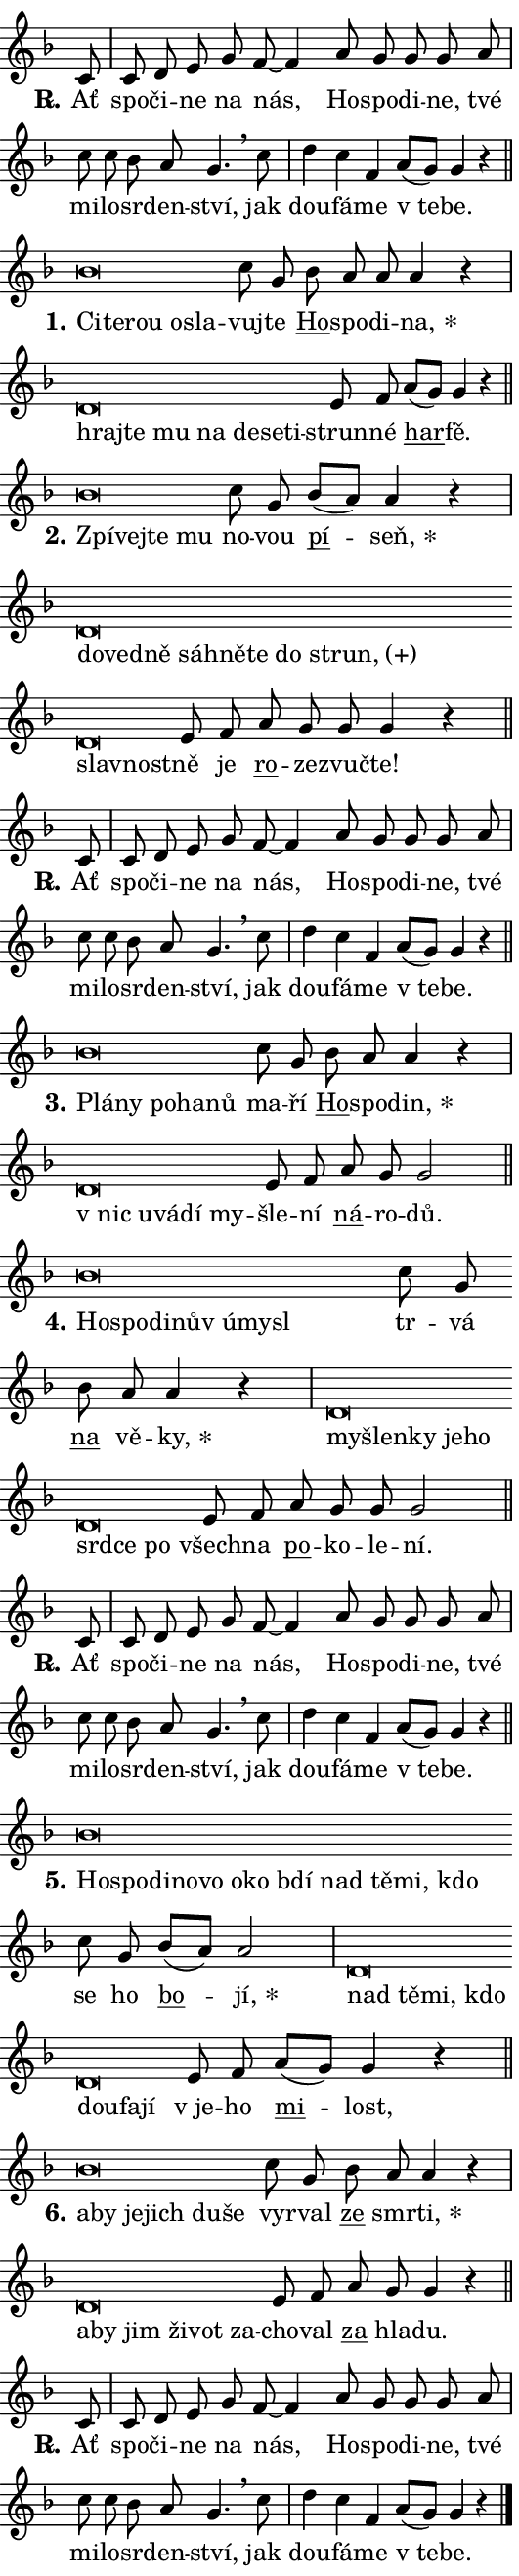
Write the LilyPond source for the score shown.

\version "2.24.0"
\header { tagline = "" }
\paper {
  indent = 0\cm
  top-margin = 0\cm
  right-margin = 0.13\cm % to fit lyric hyphens
  bottom-margin = 0\cm
  left-margin = 0\cm
  paper-width = 9\cm
  page-breaking = #ly:one-page-breaking
  system-system-spacing.basic-distance = #11
  score-system-spacing.basic-distance = #11
  ragged-last = ##f
}


%% Author: Thomas Morley
%% https://lists.gnu.org/archive/html/lilypond-user/2020-05/msg00002.html
#(define (line-position grob)
"Returns position of @var[grob} in current system:
   @code{'start}, if at first time-step
   @code{'end}, if at last time-step
   @code{'middle} otherwise
"
  (let* ((col (ly:item-get-column grob))
         (ln (ly:grob-object col 'left-neighbor))
         (rn (ly:grob-object col 'right-neighbor))
         (col-to-check-left (if (ly:grob? ln) ln col))
         (col-to-check-right (if (ly:grob? rn) rn col))
         (break-dir-left
           (and
             (ly:grob-property col-to-check-left 'non-musical #f)
             (ly:item-break-dir col-to-check-left)))
         (break-dir-right
           (and
             (ly:grob-property col-to-check-right 'non-musical #f)
             (ly:item-break-dir col-to-check-right))))
        (cond ((eqv? 1 break-dir-left) 'start)
              ((eqv? -1 break-dir-right) 'end)
              (else 'middle))))

#(define (tranparent-at-line-position vctor)
  (lambda (grob)
  "Relying on @code{line-position} select the relevant enry from @var{vctor}.
Used to determine transparency,"
    (case (line-position grob)
      ((end) (not (vector-ref vctor 0)))
      ((middle) (not (vector-ref vctor 1)))
      ((start) (not (vector-ref vctor 2))))))

noteHeadBreakVisibility =
#(define-music-function (break-visibility)(vector?)
"Makes @code{NoteHead}s transparent relying on @var{break-visibility}"
#{
  \override NoteHead.transparent =
    #(tranparent-at-line-position break-visibility)
#})

#(define delete-ledgers-for-transparent-note-heads
  (lambda (grob)
    "Reads whether a @code{NoteHead} is transparent.
If so this @code{NoteHead} is removed from @code{'note-heads} from
@var{grob}, which is supposed to be @code{LedgerLineSpanner}.
As a result ledgers are not printed for this @code{NoteHead}"
    (let* ((nhds-array (ly:grob-object grob 'note-heads))
           (nhds-list
             (if (ly:grob-array? nhds-array)
                 (ly:grob-array->list nhds-array)
                 '()))
           ;; Relies on the transparent-property being done before
           ;; Staff.LedgerLineSpanner.after-line-breaking is executed.
           ;; This is fragile ...
           (to-keep
             (remove
               (lambda (nhd)
                 (ly:grob-property nhd 'transparent #f))
               nhds-list)))
      ;; TODO find a better method to iterate over grob-arrays, similiar
      ;; to filter/remove etc for lists
      ;; For now rebuilt from scratch
      (set! (ly:grob-object grob 'note-heads)  '())
      (for-each
        (lambda (nhd)
          (ly:pointer-group-interface::add-grob grob 'note-heads nhd))
        to-keep))))

squashNotes = {
  \override NoteHead.X-extent = #'(-0.2 . 0.2)
  \override NoteHead.Y-extent = #'(-0.75 . 0)
  \override NoteHead.stencil =
    #(lambda (grob)
       (let ((pos (ly:grob-property grob 'staff-position)))
         (begin
           (if (< pos -7) (display "ERROR: Lower brevis then expected\n") (display ""))
           (if (<= pos -6) ly:text-interface::print ly:note-head::print))))
}
unSquashNotes = {
  \revert NoteHead.X-extent
  \revert NoteHead.Y-extent
  \revert NoteHead.stencil
}

hideNotes = \noteHeadBreakVisibility #begin-of-line-visible
unHideNotes = \noteHeadBreakVisibility #all-visible

% work-around for resetting accidentals
% https://lilypond.org/doc/v2.23/Documentation/notation/displaying-rhythms#unmetered-music
cadenzaMeasure = {
  \cadenzaOff
  \partial 1024 s1024
  \cadenzaOn
}

#(define-markup-command (accent layout props text) (markup?)
  "Underline accented syllable"
  (interpret-markup layout props
    #{\markup \override #'(offset . 4.3) \underline { #text }#}))

responsum = \markup \concat {
  "R" \hspace #-1.05 \path #0.1 #'((moveto 0 0.07) (lineto 0.9 0.8)) \hspace #0.05 "."
}

spaceSize = #0.6828661417322834 % exact space size for TeX Gyre Schola

\layout {
  \context {
    \Staff
    \remove "Time_signature_engraver"
    \override LedgerLineSpanner.after-line-breaking = #delete-ledgers-for-transparent-note-heads
  }
  \context {
    \Lyrics {
      \override LyricSpace.minimum-distance = \spaceSize
      \override LyricText.font-name = #"TeX Gyre Schola"
      \override LyricText.font-size = 1
      \override StanzaNumber.font-name = #"TeX Gyre Schola Bold"
      \override StanzaNumber.font-size = 1
    }
  }
  \context {
    \Score 
    \override NoteHead.text =
      #(lambda (grob) 
        (let ((pos (ly:grob-property grob 'staff-position)))
          #{\markup {
            \combine
              \halign #-0.55 \raise #(if (= pos -6) 0 0.5) \override #'(thickness . 2) \draw-line #'(3.2 . 0)
              \musicglyph "noteheads.sM1"
          }#}))
  }
}

% magnetic-lyrics.ily
%
%   written by
%     Jean Abou Samra <jean@abou-samra.fr>
%     Werner Lemberg <wl@gnu.org>
%
%   adapted by
%     Jiri Hon <jiri.hon@gmail.com>
%
% Version 2022-Apr-15

% https://www.mail-archive.com/lilypond-user@gnu.org/msg149350.html

#(define (Left_hyphen_pointer_engraver context)
   "Collect syllable-hyphen-syllable occurrences in lyrics and store
them in properties.  This engraver only looks to the left.  For
example, if the lyrics input is @code{foo -- bar}, it does the
following.

@itemize @bullet
@item
Set the @code{text} property of the @code{LyricHyphen} grob between
@q{foo} and @q{bar} to @code{foo}.

@item
Set the @code{left-hyphen} property of the @code{LyricText} grob with
text @q{foo} to the @code{LyricHyphen} grob between @q{foo} and
@q{bar}.
@end itemize

Use this auxiliary engraver in combination with the
@code{lyric-@/text::@/apply-@/magnetic-@/offset!} hook."
   (let ((hyphen #f)
         (text #f))
     (make-engraver
      (acknowledgers
       ((lyric-syllable-interface engraver grob source-engraver)
        (set! text grob)))
      (end-acknowledgers
       ((lyric-hyphen-interface engraver grob source-engraver)
        ;(when (not (grob::has-interface grob 'lyric-space-interface))
          (set! hyphen grob)));)
      ((stop-translation-timestep engraver)
       (when (and text hyphen)
         (ly:grob-set-object! text 'left-hyphen hyphen))
       (set! text #f)
       (set! hyphen #f)))))

#(define (lyric-text::apply-magnetic-offset! grob)
   "If the space between two syllables is less than the value in
property @code{LyricText@/.details@/.squash-threshold}, move the right
syllable to the left so that it gets concatenated with the left
syllable.

Use this function as a hook for
@code{LyricText@/.after-@/line-@/breaking} if the
@code{Left_@/hyphen_@/pointer_@/engraver} is active."
   (let ((hyphen (ly:grob-object grob 'left-hyphen #f)))
     (when hyphen
       (let ((left-text (ly:spanner-bound hyphen LEFT)))
         (when (grob::has-interface left-text 'lyric-syllable-interface)
           (let* ((common (ly:grob-common-refpoint grob left-text X))
                  (this-x-ext (ly:grob-extent grob common X))
                  (left-x-ext
                   (begin
                     ;; Trigger magnetism for left-text.
                     (ly:grob-property left-text 'after-line-breaking)
                     (ly:grob-extent left-text common X)))
                  ;; `delta` is the gap width between two syllables.
                  (delta (- (interval-start this-x-ext)
                            (interval-end left-x-ext)))
                  (details (ly:grob-property grob 'details))
                  (threshold (assoc-get 'squash-threshold details 0.2)))
             (when (< delta threshold)
               (let* (;; We have to manipulate the input text so that
                      ;; ligatures crossing syllable boundaries are not
                      ;; disabled.  For languages based on the Latin
                      ;; script this is essentially a beautification.
                      ;; However, for non-Western scripts it can be a
                      ;; necessity.
                      (lt (ly:grob-property left-text 'text))
                      (rt (ly:grob-property grob 'text))
                      (is-space (grob::has-interface hyphen 'lyric-space-interface))
                      (space (if is-space " " ""))
                      (extra-delta (if is-space spaceSize 0))
                      ;; Append new syllable.
                      (ltrt-space (if (and (string? lt) (string? rt))
                                (string-append lt space rt)
                                (make-concat-markup (list lt space rt))))
                      ;; Right-align `ltrt` to the right side.
                      (ltrt-space-markup (grob-interpret-markup
                               grob
                               (make-translate-markup
                                (cons (interval-length this-x-ext) 0)
                                (make-right-align-markup ltrt-space)))))
                 (begin
                   ;; Don't print `left-text`.
                   (ly:grob-set-property! left-text 'stencil #f)
                   ;; Set text and stencil (which holds all collected
                   ;; syllables so far) and shift it to the left.
                   (ly:grob-set-property! grob 'text ltrt-space)
                   (ly:grob-set-property! grob 'stencil ltrt-space-markup)
                   (ly:grob-translate-axis! grob (- (- delta extra-delta)) X))))))))))


#(define (lyric-hyphen::displace-bounds-first grob)
   ;; Make very sure this callback isn't triggered too early.
   (let ((left (ly:spanner-bound grob LEFT))
         (right (ly:spanner-bound grob RIGHT)))
     (ly:grob-property left 'after-line-breaking)
     (ly:grob-property right 'after-line-breaking)
     (ly:lyric-hyphen::print grob)))

squashThreshold = #0.4

\layout {
  \context {
    \Lyrics
    \consists #Left_hyphen_pointer_engraver
    \override LyricText.after-line-breaking =
      #lyric-text::apply-magnetic-offset!
    \override LyricHyphen.stencil = #lyric-hyphen::displace-bounds-first
    \override LyricText.details.squash-threshold = \squashThreshold
    \override LyricHyphen.minimum-distance = 0
    \override LyricHyphen.minimum-length = \squashThreshold
  }
}

squashText = \override LyricText.details.squash-threshold = 9999
unSquashText = \override LyricText.details.squash-threshold = \squashThreshold

leftText = \override LyricText.self-alignment-X = #LEFT
unLeftText = \revert LyricText.self-alignment-X

starOffset = #(lambda (grob) 
                (let ((x_offset (ly:self-alignment-interface::aligned-on-x-parent grob)))
                  (if (= x_offset 0) 0 (+ x_offset 1.2))))

star = #(define-music-function (syllable)(string?)
"Append star separator at the end of a syllable"
#{
  \once \override LyricText.X-offset = #starOffset
  \lyricmode { \markup {
    #syllable
    \override #'((font-name . "TeX Gyre Schola Bold")) \hspace #0.2 \lower #0.65 \larger "*"
  } }
#})

starAccent = #(define-music-function (syllable)(string?)
"Append star separator at the end of a syllable and make accent"
#{
  \once \override LyricText.X-offset = #starOffset
  \lyricmode { \markup {
    \accent #syllable
    \override #'((font-name . "TeX Gyre Schola Bold")) \hspace #0.2 \lower #0.65 \larger "*"
  } }
#})

breath = #(define-music-function (syllable)(string?)
"Append breathing indicator at the end of a syllable"
#{
  \lyricmode { \markup { #syllable "+" } }
#})

optionalBreath = #(define-music-function (syllable)(string?)
"Append optional breathing indicator at the end of a syllable"
#{
  \lyricmode { \markup { #syllable "(+)" } }
#})


\score {
    <<
        \new Voice = "melody" { \cadenzaOn \key f \major \relative { c'8 \cadenzaMeasure \bar "|" c d e \bar "" g f~ f4 \bar "" a8 g \bar "" g g a \cadenzaMeasure \bar "|" c c \bar "" bes a g4. \breathe c8 \cadenzaMeasure \bar "|" d4 c \bar "" f, a8[( g)] g4 r \cadenzaMeasure \bar "||" \break } }
        \new Lyrics \lyricsto "melody" { \lyricmode { \set stanza = \responsum
Ať spo -- či -- ne na nás, Ho -- spo -- di -- ne, tvé mi -- lo -- sr -- den -- ství, jak dou -- fá -- me "v te" -- be. } }
    >>
    \layout {}
}

\score {
    <<
        \new Voice = "melody" { \cadenzaOn \key f \major \relative { \squashNotes bes'\breve*1/16 \hideNotes \breve*1/16 \bar "" \breve*1/16 \bar "" \breve*1/16 \breve*1/16 \bar "" \unHideNotes \unSquashNotes c8 g \bar "" bes a a a4 r \cadenzaMeasure \bar "|" \squashNotes d,\breve*1/16 \hideNotes \breve*1/16 \bar "" \breve*1/16 \bar "" \breve*1/16 \bar "" \breve*1/16 \bar "" \breve*1/16 \breve*1/16 \bar "" \unHideNotes \unSquashNotes e8 f \bar "" a[( g)] g4 r \cadenzaMeasure \bar "||" \break } }
        \new Lyrics \lyricsto "melody" { \lyricmode { \set stanza = "1."
\leftText Ci -- \squashText te -- rou o -- sla -- \unLeftText \unSquashText vuj -- te \markup \accent Ho -- spo -- di -- \star na, \leftText hraj -- \squashText te mu na de -- se -- ti -- \unLeftText \unSquashText strun -- né \markup \accent har -- fě. } }
    >>
    \layout {}
}

\score {
    <<
        \new Voice = "melody" { \cadenzaOn \key f \major \relative { \squashNotes bes'\breve*1/16 \hideNotes \breve*1/16 \bar "" \breve*1/16 \breve*1/16 \bar "" \unHideNotes \unSquashNotes c8 g \bar "" bes[( a)] a4 r \cadenzaMeasure \bar "|" \squashNotes d,\breve*1/16 \hideNotes \breve*1/16 \bar "" \breve*1/16 \bar "" \breve*1/16 \bar "" \breve*1/16 \bar "" \breve*1/16 \bar "" \breve*1/16 \bar "" \breve*1/16 \bar "" \breve*1/16 \breve*1/16 \bar "" \unHideNotes \unSquashNotes e8 f \bar "" a g g g4 r \cadenzaMeasure \bar "||" \break } }
        \new Lyrics \lyricsto "melody" { \lyricmode { \set stanza = "2."
\leftText Zpí -- \squashText vej -- te mu \unLeftText \unSquashText no -- vou \markup \accent pí -- \star seň, \leftText do -- \squashText ved -- ně sáh -- ně -- te do \optionalBreath strun, slav -- nost -- \unLeftText \unSquashText ně je \markup \accent ro -- ze -- zvuč -- te! } }
    >>
    \layout {}
}

\score {
    <<
        \new Voice = "melody" { \cadenzaOn \key f \major \relative { c'8 \cadenzaMeasure \bar "|" c d e \bar "" g f~ f4 \bar "" a8 g \bar "" g g a \cadenzaMeasure \bar "|" c c \bar "" bes a g4. \breathe c8 \cadenzaMeasure \bar "|" d4 c \bar "" f, a8[( g)] g4 r \cadenzaMeasure \bar "||" \break } }
        \new Lyrics \lyricsto "melody" { \lyricmode { \set stanza = \responsum
Ať spo -- či -- ne na nás, Ho -- spo -- di -- ne, tvé mi -- lo -- sr -- den -- ství, jak dou -- fá -- me "v te" -- be. } }
    >>
    \layout {}
}

\score {
    <<
        \new Voice = "melody" { \cadenzaOn \key f \major \relative { \squashNotes bes'\breve*1/16 \hideNotes \breve*1/16 \bar "" \breve*1/16 \bar "" \breve*1/16 \breve*1/16 \bar "" \unHideNotes \unSquashNotes c8 g \bar "" bes a a4 r \cadenzaMeasure \bar "|" \squashNotes d,\breve*1/16 \hideNotes \breve*1/16 \bar "" \breve*1/16 \bar "" \breve*1/16 \breve*1/16 \bar "" \unHideNotes \unSquashNotes e8 f \bar "" a g g2 \cadenzaMeasure \bar "||" \break } }
        \new Lyrics \lyricsto "melody" { \lyricmode { \set stanza = "3."
\leftText Plá -- \squashText ny po -- ha -- nů \unLeftText \unSquashText ma -- ří \markup \accent Ho -- spo -- \star din, \leftText "v nic" \squashText u -- vá -- dí my -- \unLeftText \unSquashText šle -- ní \markup \accent ná -- ro -- dů. } }
    >>
    \layout {}
}

\score {
    <<
        \new Voice = "melody" { \cadenzaOn \key f \major \relative { \squashNotes bes'\breve*1/16 \hideNotes \breve*1/16 \bar "" \breve*1/16 \bar "" \breve*1/16 \bar "" \breve*1/16 \bar "" \breve*1/16 \breve*1/16 \bar "" \unHideNotes \unSquashNotes c8 g \bar "" bes a a4 r \cadenzaMeasure \bar "|" \squashNotes d,\breve*1/16 \hideNotes \breve*1/16 \bar "" \breve*1/16 \bar "" \breve*1/16 \bar "" \breve*1/16 \bar "" \breve*1/16 \bar "" \breve*1/16 \breve*1/16 \bar "" \unHideNotes \unSquashNotes e8 f \bar "" a g g g2 \cadenzaMeasure \bar "||" \break } }
        \new Lyrics \lyricsto "melody" { \lyricmode { \set stanza = "4."
\leftText Ho -- \squashText spo -- di -- nův ú -- my -- sl \unLeftText \unSquashText tr -- vá \markup \accent na vě -- \star ky, \leftText my -- \squashText šlen -- ky je -- ho srd -- ce po \unLeftText \unSquashText všech -- na \markup \accent po -- ko -- le -- ní. } }
    >>
    \layout {}
}

\score {
    <<
        \new Voice = "melody" { \cadenzaOn \key f \major \relative { c'8 \cadenzaMeasure \bar "|" c d e \bar "" g f~ f4 \bar "" a8 g \bar "" g g a \cadenzaMeasure \bar "|" c c \bar "" bes a g4. \breathe c8 \cadenzaMeasure \bar "|" d4 c \bar "" f, a8[( g)] g4 r \cadenzaMeasure \bar "||" \break } }
        \new Lyrics \lyricsto "melody" { \lyricmode { \set stanza = \responsum
Ať spo -- či -- ne na nás, Ho -- spo -- di -- ne, tvé mi -- lo -- sr -- den -- ství, jak dou -- fá -- me "v te" -- be. } }
    >>
    \layout {}
}

\score {
    <<
        \new Voice = "melody" { \cadenzaOn \key f \major \relative { \squashNotes bes'\breve*1/16 \hideNotes \breve*1/16 \bar "" \breve*1/16 \bar "" \breve*1/16 \bar "" \breve*1/16 \bar "" \breve*1/16 \bar "" \breve*1/16 \bar "" \breve*1/16 \bar "" \breve*1/16 \bar "" \breve*1/16 \bar "" \breve*1/16 \breve*1/16 \bar "" \unHideNotes \unSquashNotes c8 g \bar "" bes[( a)] a2 \cadenzaMeasure \bar "|" \squashNotes d,\breve*1/16 \hideNotes \breve*1/16 \bar "" \breve*1/16 \bar "" \breve*1/16 \bar "" \breve*1/16 \bar "" \breve*1/16 \breve*1/16 \bar "" \unHideNotes \unSquashNotes e8 f \bar "" a[( g)] g4 r \cadenzaMeasure \bar "||" \break } }
        \new Lyrics \lyricsto "melody" { \lyricmode { \set stanza = "5."
\leftText Ho -- \squashText spo -- di -- no -- vo o -- ko bdí nad tě -- mi, kdo \unLeftText \unSquashText se ho \markup \accent bo -- \star jí, \leftText nad \squashText tě -- mi, kdo dou -- fa -- jí \unLeftText \unSquashText "v je" -- ho \markup \accent mi -- lost, } }
    >>
    \layout {}
}

\score {
    <<
        \new Voice = "melody" { \cadenzaOn \key f \major \relative { \squashNotes bes'\breve*1/16 \hideNotes \breve*1/16 \bar "" \breve*1/16 \bar "" \breve*1/16 \bar "" \breve*1/16 \breve*1/16 \bar "" \unHideNotes \unSquashNotes c8 g \bar "" bes a a4 r \cadenzaMeasure \bar "|" \squashNotes d,\breve*1/16 \hideNotes \breve*1/16 \bar "" \breve*1/16 \bar "" \breve*1/16 \bar "" \breve*1/16 \breve*1/16 \bar "" \unHideNotes \unSquashNotes e8 f \bar "" a g g4 r \cadenzaMeasure \bar "||" \break } }
        \new Lyrics \lyricsto "melody" { \lyricmode { \set stanza = "6."
\leftText a -- \squashText by je -- jich du -- še \unLeftText \unSquashText vy -- rval \markup \accent ze smr -- \star ti, \leftText a -- \squashText by jim ži -- vot za -- \unLeftText \unSquashText cho -- val \markup \accent za hla -- du. } }
    >>
    \layout {}
}

\score {
    <<
        \new Voice = "melody" { \cadenzaOn \key f \major \relative { c'8 \cadenzaMeasure \bar "|" c d e \bar "" g f~ f4 \bar "" a8 g \bar "" g g a \cadenzaMeasure \bar "|" c c \bar "" bes a g4. \breathe c8 \cadenzaMeasure \bar "|" d4 c \bar "" f, a8[( g)] g4 r \cadenzaMeasure \bar "||" \break } \bar "|." }
        \new Lyrics \lyricsto "melody" { \lyricmode { \set stanza = \responsum
Ať spo -- či -- ne na nás, Ho -- spo -- di -- ne, tvé mi -- lo -- sr -- den -- ství, jak dou -- fá -- me "v te" -- be. } }
    >>
    \layout {}
}
